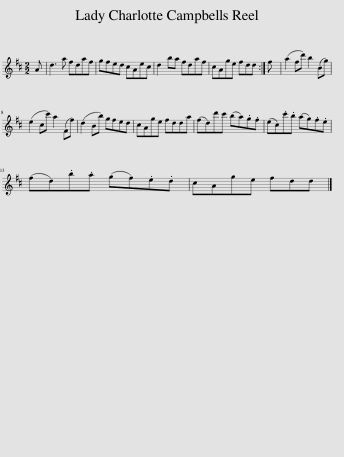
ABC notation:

X:1
L:1/8
M:2/2
I:linebreak $
K:D
V:1 treble
V:1
 A | d3 a fdaf | gfed cAec | d2 ba fdaf | cAge fdd :| %5
 f | (a2 fd') b2 (Bg) |$ (e2 cc') a2 (Ff) | (d2 Bb) gfed | cAge fdda | %10
 (fd)d'c' (ba).g.f | (ec).c'.b (ag).f.e |$ (fd).b.a (gf).e.d | cAge fdd |] %14
